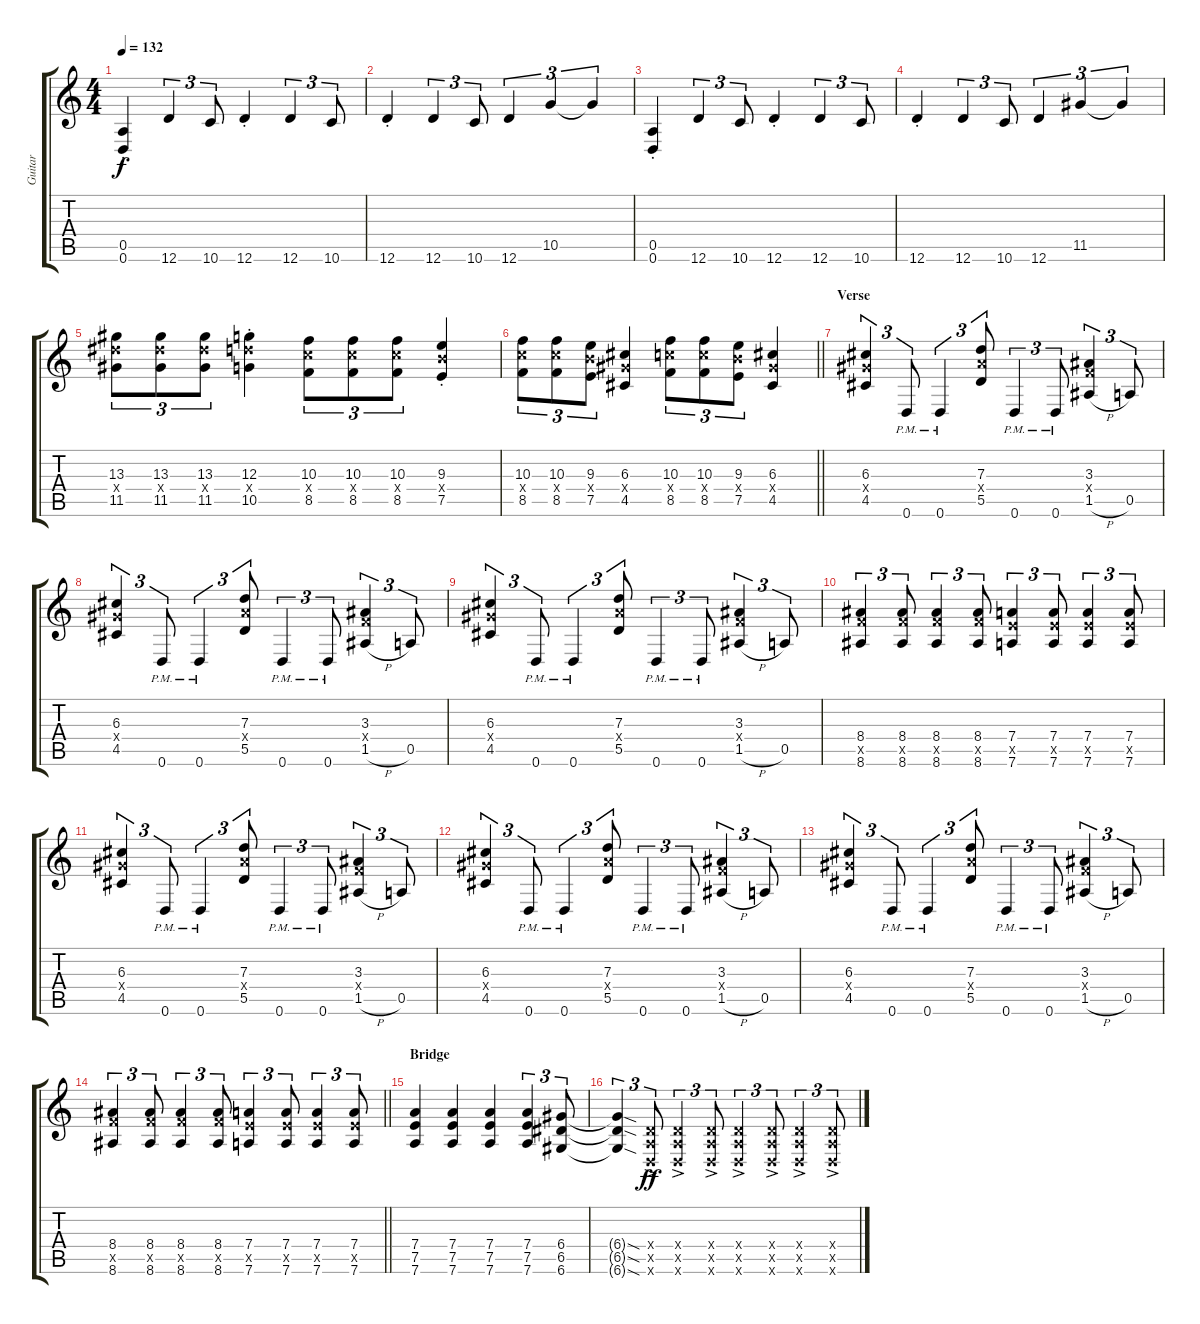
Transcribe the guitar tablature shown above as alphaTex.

\track ("Guitar" "Guitar") {instrument distortionguitar}
\staff {score tabs}
\tuning (E4 B3 G3 D3 A2 D2) {hide}
\ts (4 4)
\tempo 132
\clef g2
\ks c
(0.5{st} 0.6{st}).4{dy f} 12.6.4{tu (3 2)} 10.6.8{tu (3 2)} 12.6{st}.4 12.6.4{tu (3 2)} 10.6.8{tu (3 2)} |
12.6{st}.4 12.6.4{tu (3 2)} 10.6.8{tu (3 2)} 12.6.4{tu (3 2)} 10.5.4{tu (3 2)} 10.5{t}.4{tu (3 2)} |
(0.5{st} 0.6{st}).4 12.6.4{tu (3 2)} 10.6.8{tu (3 2)} 12.6{st}.4 12.6.4{tu (3 2)} 10.6.8{tu (3 2)} |
12.6{st}.4 12.6.4{tu (3 2)} 10.6.8{tu (3 2)} 12.6.4{tu (3 2)} 11.5.4{tu (3 2)} 11.5{t}.4{tu (3 2)} |
(13.3 13.4{x} 11.5).8{tu (3 2)} (13.3 13.4{x} 11.5).8{tu (3 2)} (13.3 13.4{x} 11.5).8{tu (3 2)} (12.3{st} 12.4{x} 10.5{st}).4 (10.3 10.4{x} 8.5).8{tu (3 2)} (10.3 10.4{x} 8.5).8{tu (3 2)} (10.3 10.4{x} 8.5).8{tu (3 2)} (9.3{st} 9.4{x} 7.5{st}).4 |
\barLineRight lightlight
(10.3 10.4{x} 8.5).8{tu (3 2)} (10.3 10.4{x} 8.5).8{tu (3 2)} (9.3 9.4{x} 7.5).8{tu (3 2)} (6.3 6.4{x} 4.5).4 (10.3 10.4{x} 8.5).8{tu (3 2)} (10.3 10.4{x} 8.5).8{tu (3 2)} (9.3 9.4{x} 7.5).8{tu (3 2)} (6.3 6.4{x} 4.5).4 |
\section ("" "Verse")
(6.3 6.4{x} 4.5).4{tu (3 2)} 0.6{pm}.8{tu (3 2)} 0.6{pm}.4{tu (3 2)} (7.3 7.4{x} 5.5).8{tu (3 2)} 0.6{pm}.4{tu (3 2)} 0.6{pm}.8{tu (3 2)} (3.3 3.4{x} 1.5{h}).4{tu (3 2)} 0.5.8{tu (3 2)} |
(6.3 6.4{x} 4.5).4{tu (3 2)} 0.6{pm}.8{tu (3 2)} 0.6{pm}.4{tu (3 2)} (7.3 7.4{x} 5.5).8{tu (3 2)} 0.6{pm}.4{tu (3 2)} 0.6{pm}.8{tu (3 2)} (3.3 3.4{x} 1.5{h}).4{tu (3 2)} 0.5.8{tu (3 2)} |
(6.3 6.4{x} 4.5).4{tu (3 2)} 0.6{pm}.8{tu (3 2)} 0.6{pm}.4{tu (3 2)} (7.3 7.4{x} 5.5).8{tu (3 2)} 0.6{pm}.4{tu (3 2)} 0.6{pm}.8{tu (3 2)} (3.3 3.4{x} 1.5{h}).4{tu (3 2)} 0.5.8{tu (3 2)} |
(8.4 8.5{x} 8.6).4{tu (3 2)} (8.4 8.5{x} 8.6).8{tu (3 2)} (8.4 8.5{x} 8.6).4{tu (3 2)} (8.4 8.5{x} 8.6).8{tu (3 2)} (7.4 7.5{x} 7.6).4{tu (3 2)} (7.4 7.5{x} 7.6).8{tu (3 2)} (7.4 7.5{x} 7.6).4{tu (3 2)} (7.4 7.5{x} 7.6).8{tu (3 2)} |
(6.3 6.4{x} 4.5).4{tu (3 2)} 0.6{pm}.8{tu (3 2)} 0.6{pm}.4{tu (3 2)} (7.3 7.4{x} 5.5).8{tu (3 2)} 0.6{pm}.4{tu (3 2)} 0.6{pm}.8{tu (3 2)} (3.3 3.4{x} 1.5{h}).4{tu (3 2)} 0.5.8{tu (3 2)} |
(6.3 6.4{x} 4.5).4{tu (3 2)} 0.6{pm}.8{tu (3 2)} 0.6{pm}.4{tu (3 2)} (7.3 7.4{x} 5.5).8{tu (3 2)} 0.6{pm}.4{tu (3 2)} 0.6{pm}.8{tu (3 2)} (3.3 3.4{x} 1.5{h}).4{tu (3 2)} 0.5.8{tu (3 2)} |
(6.3 6.4{x} 4.5).4{tu (3 2)} 0.6{pm}.8{tu (3 2)} 0.6{pm}.4{tu (3 2)} (7.3 7.4{x} 5.5).8{tu (3 2)} 0.6{pm}.4{tu (3 2)} 0.6{pm}.8{tu (3 2)} (3.3 3.4{x} 1.5{h}).4{tu (3 2)} 0.5.8{tu (3 2)} |
\barLineRight lightlight
(8.4 8.5{x} 8.6).4{tu (3 2)} (8.4 8.5{x} 8.6).8{tu (3 2)} (8.4 8.5{x} 8.6).4{tu (3 2)} (8.4 8.5{x} 8.6).8{tu (3 2)} (7.4 7.5{x} 7.6).4{tu (3 2)} (7.4 7.5{x} 7.6).8{tu (3 2)} (7.4 7.5{x} 7.6).4{tu (3 2)} (7.4 7.5{x} 7.6).8{tu (3 2)} |
\section ("" "Bridge")
(7.4 7.5 7.6).4 (7.4 7.5 7.6).4 (7.4 7.5 7.6).4 (7.4 7.5 7.6).4{tu (3 2)} (6.4 6.5 6.6).8{tu (3 2)} |
(6.4{sod t} 6.5{sod t} 6.6{sod t}).4{tu (3 2)} (0.4{ac x} 0.5{ac x} 0.6{ac x}).8{tu (3 2) dy ff} (0.4{ac x} 0.5{ac x} 0.6{ac x}).4{tu (3 2)} (0.4{ac x} 0.5{ac x} 0.6{ac x}).8{tu (3 2)} (0.4{ac x} 0.5{ac x} 0.6{ac x}).4{tu (3 2)} (0.4{ac x} 0.5{ac x} 0.6{ac x}).8{tu (3 2)} (0.4{ac x} 0.5{ac x} 0.6{ac x}).4{tu (3 2)} (0.4{ac x} 0.5{ac x} 0.6{ac x}).8{tu (3 2)}
